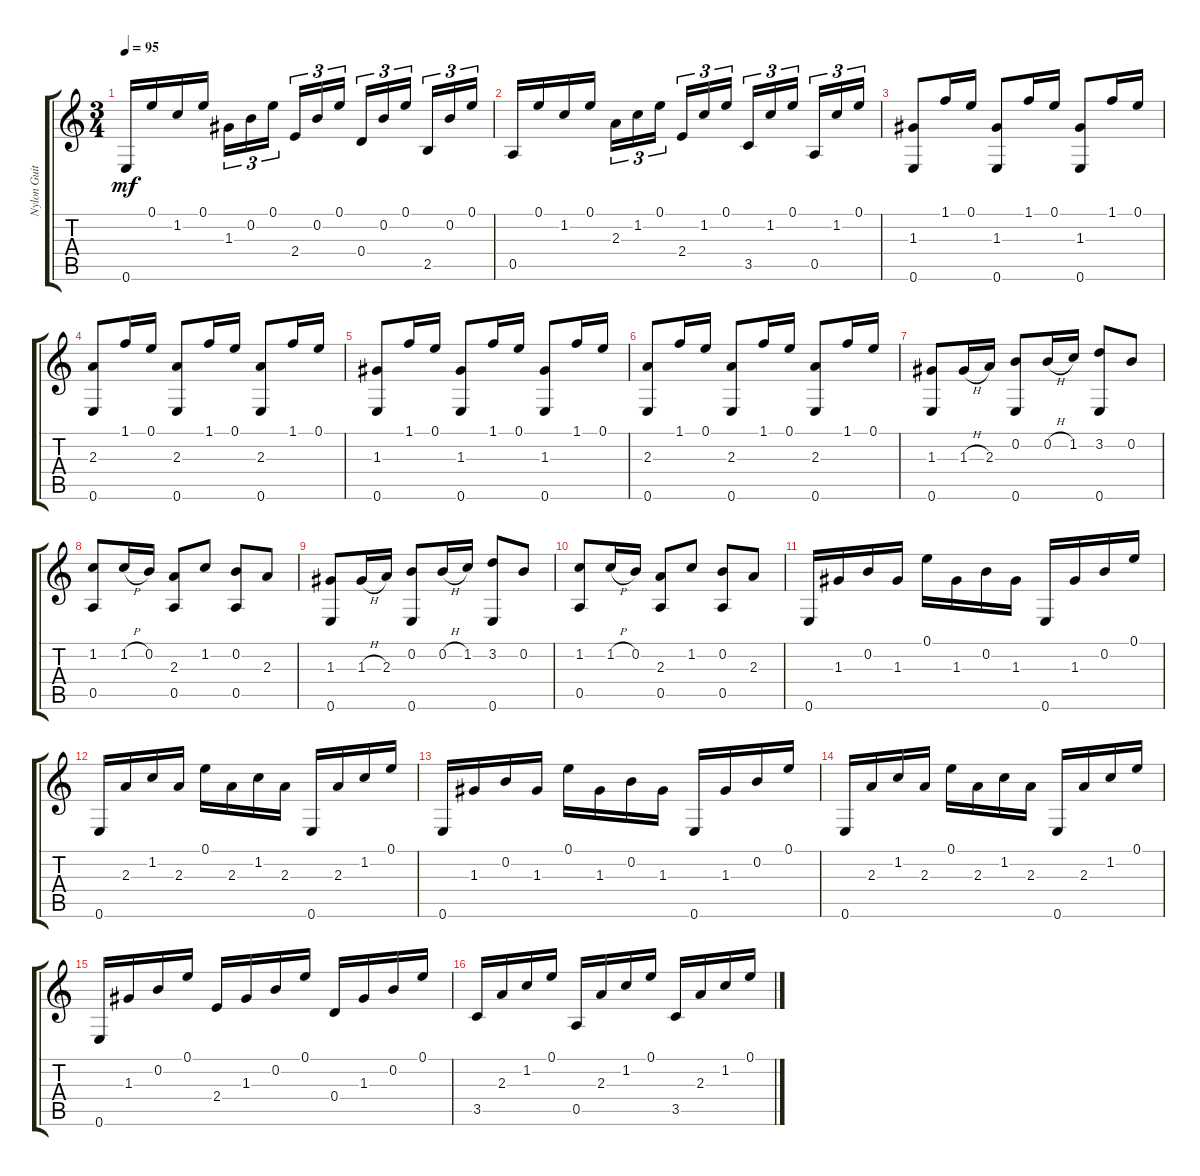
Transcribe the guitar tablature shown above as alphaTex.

\track ("Nylon Guitar" "Nylon Guit") {instrument acousticguitarnylon}
\staff {score tabs}
\tuning (E4 B3 G3 D3 A2 E2) {hide}
\ts (3 4)
\tempo 95
\clef g2
\ks c
0.6.16{dy mf} 0.1.16 1.2.16 0.1.16 1.3.16{tu (3 2)} 0.2.16{tu (3 2)} 0.1.16{tu (3 2) beam splitsecondary} 2.4.16{tu (3 2)} 0.2.16{tu (3 2)} 0.1.16{tu (3 2)} 0.4.16{tu (3 2)} 0.2.16{tu (3 2)} 0.1.16{tu (3 2) beam splitsecondary} 2.5.16{tu (3 2)} 0.2.16{tu (3 2)} 0.1.16{tu (3 2)} |
0.5.16 0.1.16 1.2.16 0.1.16 2.3.16{tu (3 2)} 1.2.16{tu (3 2)} 0.1.16{tu (3 2) beam splitsecondary} 2.4.16{tu (3 2)} 1.2.16{tu (3 2)} 0.1.16{tu (3 2)} 3.5.16{tu (3 2)} 1.2.16{tu (3 2)} 0.1.16{tu (3 2) beam splitsecondary} 0.5.16{tu (3 2)} 1.2.16{tu (3 2)} 0.1.16{tu (3 2)} |
(1.3 0.6).8 1.1.16 0.1.16 (1.3 0.6).8 1.1.16 0.1.16 (1.3 0.6).8 1.1.16 0.1.16 |
(2.3 0.6).8 1.1.16 0.1.16 (2.3 0.6).8 1.1.16 0.1.16 (2.3 0.6).8 1.1.16 0.1.16 |
(1.3 0.6).8 1.1.16 0.1.16 (1.3 0.6).8 1.1.16 0.1.16 (1.3 0.6).8 1.1.16 0.1.16 |
(2.3 0.6).8 1.1.16 0.1.16 (2.3 0.6).8 1.1.16 0.1.16 (2.3 0.6).8 1.1.16 0.1.16 |
(1.3 0.6).8 1.3{h}.16 2.3.16 (0.2 0.6).8 0.2{h}.16 1.2.16 (3.2 0.6).8 0.2.8 |
(1.2 0.5).8 1.2{h}.16 0.2.16 (2.3 0.5).8 1.2.8 (0.2 0.5).8 2.3.8 |
(1.3 0.6).8 1.3{h}.16 2.3.16 (0.2 0.6).8 0.2{h}.16 1.2.16 (3.2 0.6).8 0.2.8 |
(1.2 0.5).8 1.2{h}.16 0.2.16 (2.3 0.5).8 1.2.8 (0.2 0.5).8 2.3.8 |
0.6.16 1.3.16 0.2.16 1.3.16 0.1.16 1.3.16 0.2.16 1.3.16 0.6.16 1.3.16 0.2.16 0.1.16 |
0.6.16 2.3.16 1.2.16 2.3.16 0.1.16 2.3.16 1.2.16 2.3.16 0.6.16 2.3.16 1.2.16 0.1.16 |
0.6.16 1.3.16 0.2.16 1.3.16 0.1.16 1.3.16 0.2.16 1.3.16 0.6.16 1.3.16 0.2.16 0.1.16 |
0.6.16 2.3.16 1.2.16 2.3.16 0.1.16 2.3.16 1.2.16 2.3.16 0.6.16 2.3.16 1.2.16 0.1.16 |
0.6.16 1.3.16 0.2.16 0.1.16 2.4.16 1.3.16 0.2.16 0.1.16 0.4.16 1.3.16 0.2.16 0.1.16 |
3.5.16 2.3.16 1.2.16 0.1.16 0.5.16 2.3.16 1.2.16 0.1.16 3.5.16 2.3.16 1.2.16 0.1.16
